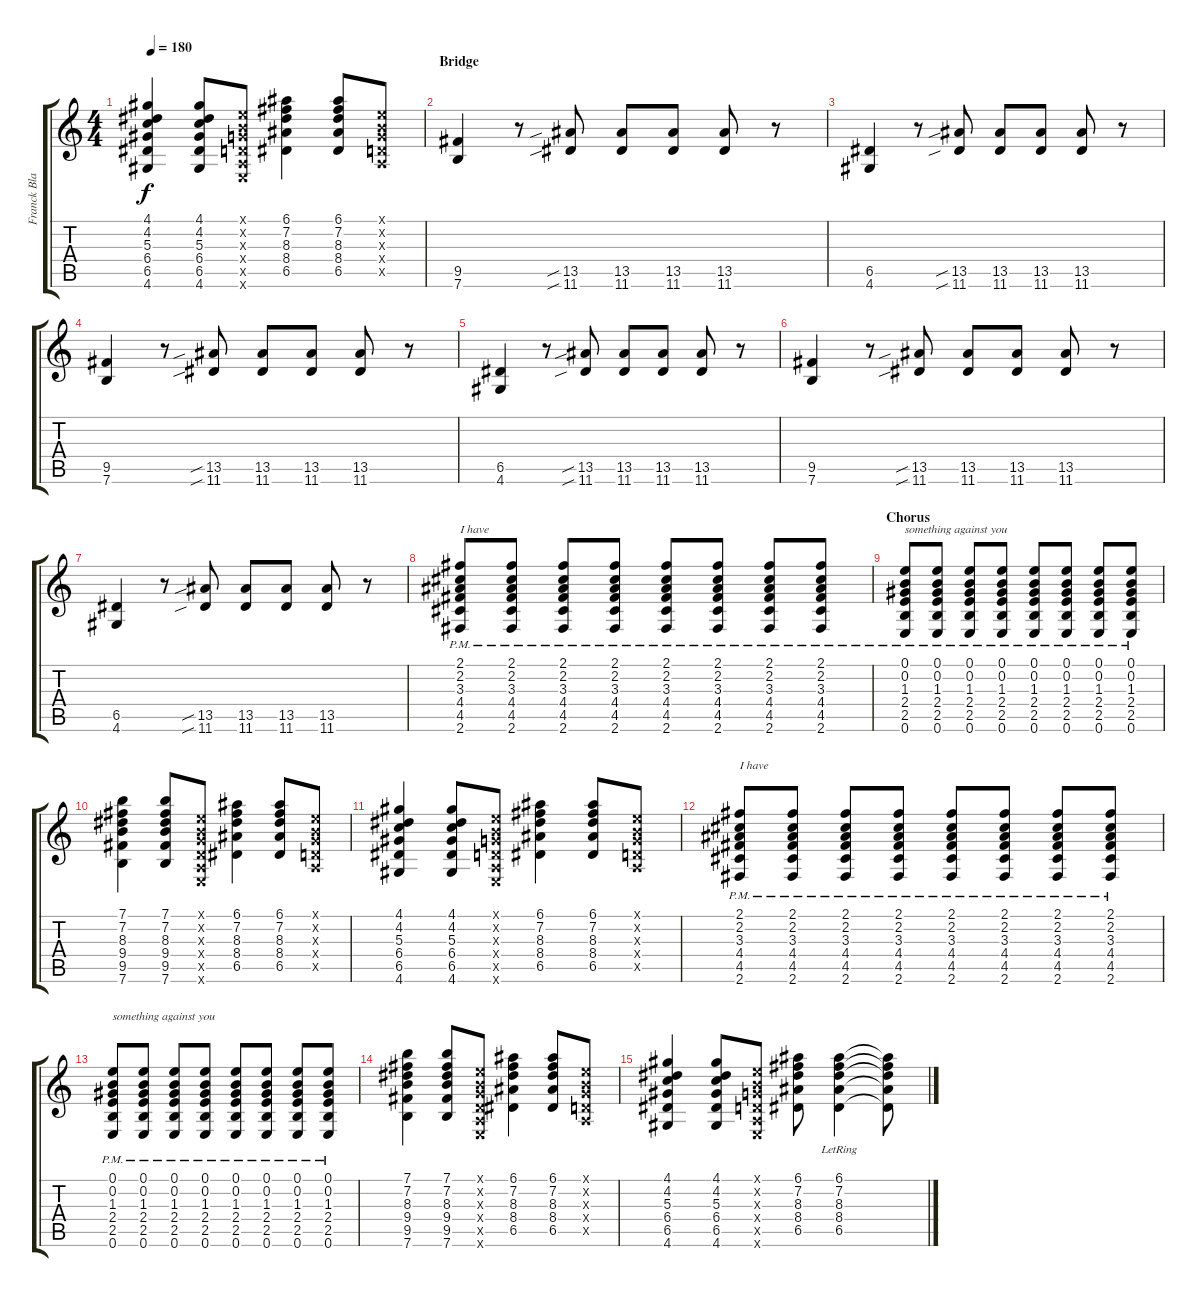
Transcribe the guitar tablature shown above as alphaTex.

\track ("Franck Black" "Franck Bla") {instrument electricguitarclean}
\staff {score tabs}
\tuning (E4 B3 G3 D3 A2 E2) {hide}
\ts (4 4)
\tempo 180
\clef g2
\ks c
(4.1 4.2 5.3 6.4 6.5 4.6).4{dy f} (4.1 4.2 5.3 6.4 6.5 4.6).8 (0.1{x} 0.2{x} 0.3{x} 0.4{x} 0.5{x} 0.6{x}).8 (6.1 7.2 8.3 8.4 6.5).4 (6.1 7.2 8.3 8.4 6.5).8 (0.1{x} 0.2{x} 0.3{x} 0.4{x} 0.5{x}).8 |
\section ("" "Bridge")
(9.5 7.6).4 r.8 (13.5{sib} 11.6{sib}).8 (13.5 11.6).8 (13.5 11.6).8 (13.5 11.6).8 r.8 |
(6.5 4.6).4 r.8 (13.5{sib} 11.6{sib}).8 (13.5 11.6).8 (13.5 11.6).8 (13.5 11.6).8 r.8 |
(9.5 7.6).4 r.8 (13.5{sib} 11.6{sib}).8 (13.5 11.6).8 (13.5 11.6).8 (13.5 11.6).8 r.8 |
(6.5 4.6).4 r.8 (13.5{sib} 11.6{sib}).8 (13.5 11.6).8 (13.5 11.6).8 (13.5 11.6).8 r.8 |
(9.5 7.6).4 r.8 (13.5{sib} 11.6{sib}).8 (13.5 11.6).8 (13.5 11.6).8 (13.5 11.6).8 r.8 |
(6.5 4.6).4 r.8 (13.5{sib} 11.6{sib}).8 (13.5 11.6).8 (13.5 11.6).8 (13.5 11.6).8 r.8 |
(2.1 2.2 3.3 4.4 4.5{pm} 2.6{pm}).8{txt "I have"} (2.1 2.2 3.3 4.4 4.5 2.6{pm}).8 (2.1 2.2 3.3 4.4 4.5 2.6{pm}).8 (2.1 2.2 3.3 4.4 4.5 2.6{pm}).8 (2.1 2.2 3.3 4.4 4.5 2.6{pm}).8 (2.1 2.2 3.3 4.4 4.5 2.6{pm}).8 (2.1 2.2 3.3 4.4 4.5 2.6{pm}).8 (2.1 2.2 3.3 4.4 4.5 2.6{pm}).8 |
\section ("" "Chorus")
(0.1 0.2 1.3 2.4 2.5 0.6{pm}).8{txt "something against you"} (0.1 0.2 1.3 2.4 2.5 0.6{pm}).8 (0.1 0.2 1.3 2.4 2.5 0.6{pm}).8 (0.1 0.2 1.3 2.4 2.5 0.6{pm}).8 (0.1 0.2 1.3 2.4 2.5 0.6{pm}).8 (0.1 0.2 1.3 2.4 2.5 0.6{pm}).8 (0.1 0.2 1.3 2.4 2.5 0.6{pm}).8 (0.1 0.2 1.3 2.4 2.5 0.6{pm}).8 |
(7.1 7.2 8.3 9.4 9.5 7.6).4 (7.1 7.2 8.3 9.4 9.5 7.6).8 (0.1{x} 0.2{x} 0.3{x} 0.4{x} 0.5{x} 0.6{x}).8 (6.1 7.2 8.3 8.4 6.5).4 (6.1 7.2 8.3 8.4 6.5).8 (0.1{x} 0.2{x} 0.3{x} 0.4{x} 0.5{x}).8 |
(4.1 4.2 5.3 6.4 6.5 4.6).4 (4.1 4.2 5.3 6.4 6.5 4.6).8 (0.1{x} 0.2{x} 0.3{x} 0.4{x} 0.5{x} 0.6{x}).8 (6.1 7.2 8.3 8.4 6.5).4 (6.1 7.2 8.3 8.4 6.5).8 (0.1{x} 0.2{x} 0.3{x} 0.4{x} 0.5{x}).8 |
(2.1 2.2 3.3 4.4 4.5{pm} 2.6{pm}).8{txt "I have "} (2.1 2.2 3.3 4.4 4.5 2.6{pm}).8 (2.1 2.2 3.3 4.4 4.5 2.6{pm}).8 (2.1 2.2 3.3 4.4 4.5 2.6{pm}).8 (2.1 2.2 3.3 4.4 4.5 2.6{pm}).8 (2.1 2.2 3.3 4.4 4.5 2.6{pm}).8 (2.1 2.2 3.3 4.4 4.5 2.6{pm}).8 (2.1 2.2 3.3 4.4 4.5 2.6{pm}).8 |
(0.1 0.2 1.3 2.4 2.5 0.6{pm}).8{txt "something against you"} (0.1 0.2 1.3 2.4 2.5 0.6{pm}).8 (0.1 0.2 1.3 2.4 2.5 0.6{pm}).8 (0.1 0.2 1.3 2.4 2.5 0.6{pm}).8 (0.1 0.2 1.3 2.4 2.5 0.6{pm}).8 (0.1 0.2 1.3 2.4 2.5 0.6{pm}).8 (0.1 0.2 1.3 2.4 2.5 0.6{pm}).8 (0.1 0.2 1.3 2.4 2.5 0.6{pm}).8 |
(7.1 7.2 8.3 9.4 9.5 7.6).4 (7.1 7.2 8.3 9.4 9.5 7.6).8 (0.1{x} 0.2{x} 0.3{x} 0.4{x} 0.5{x} 0.6{x}).8 (6.1 7.2 8.3 8.4 6.5).4 (6.1 7.2 8.3 8.4 6.5).8 (0.1{x} 0.2{x} 0.3{x} 0.4{x} 0.5{x}).8 |
(4.1 4.2 5.3 6.4 6.5 4.6).4 (4.1 4.2 5.3 6.4 6.5 4.6).8 (0.1{x} 0.2{x} 0.3{x} 0.4{x} 0.5{x} 0.6{x}).8 (6.1 7.2 8.3 8.4 6.5).8 (6.1{lr} 7.2{lr} 8.3{lr} 8.4{lr} 6.5{lr}).4 (6.1{t} 7.2{t} 8.3{t} 8.4{t} 6.5{t}).8
